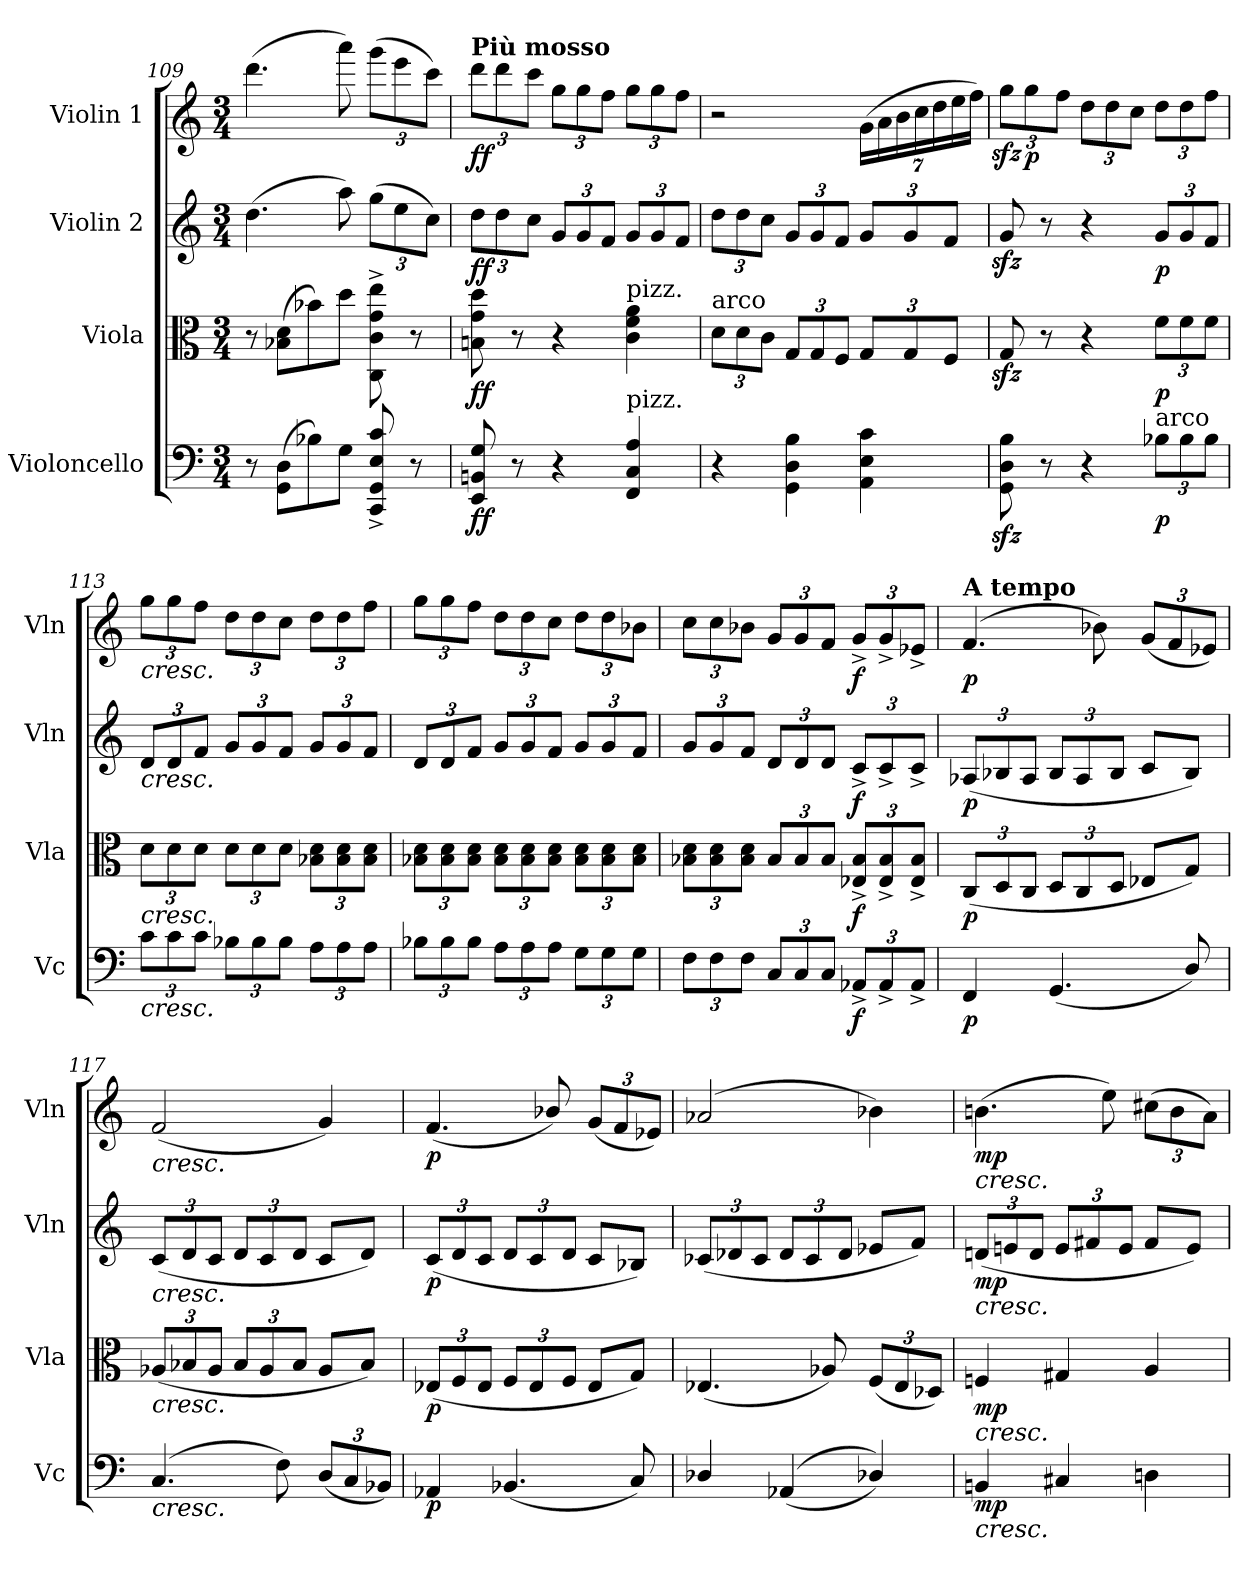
**kern	**dynam	**kern	**dynam	**kern	**dynam	**kern	**dynam
*part4	*part4	*part3	*part3	*part2	*part2	*part1	*part1
*staff4	*staff4	*staff3	*staff3	*staff2	*staff2	*staff1	*staff1
*I"Violoncello	*	*I"Viola	*	*I"Violin 2	*	*I"Violin 1	*
*I'Vc	*	*I'Vla	*	*I'Vln	*	*I'Vln	*
!!LO:LB:g=z
*clefF4	*	*clefC3	*	*clefG2	*	*clefG2	*
*k[]	*	*k[]	*	*k[]	*	*k[]	*
*M3/4	*	*M3/4	*	*M3/4	*	*M3/4	*
=109	=109	=109	=109	=109	=109	=109	=109
8r	.	8r	.	(4.dd\	.	(4.ddd\	.
(8GG\ 8D\L	.	(8B-X\ 8d\L	.	.	.	.	.
8B-X\)	.	8b-X\)	.	.	.	.	.
8G\J	.	8dd\J	.	8aa\)	.	8aaa\)	.
*	*	*	*	*Xbrackettup	*	*Xbrackettup	*
8CC/^ 8GG/^ 8E/^ 8c/^	.	8C\^ 8c\^ 8g\^ 8ee\^	.	(12gg\L	.	(12ggg\L	.
.	.	.	.	12ee\	.	12eee\	.
8r	.	8r	.	.	.	.	.
.	.	.	.	12cc\J)	.	12ccc\J)	.
=110	=110	=110	=110	=110	=110	=110	=110
!	!	!	!	!	!	!LO:TX:a:B:t=Più mosso	!
!	!LO:DY:b	!	!LO:DY:b	!	!LO:DY:b	!	!LO:DY:b
8EE/ 8BBn/ 8G/	ff	8Bn\ 8g\ 8dd\	ff	12dd\L	ff	12ddd\L	ff
.	.	.	.	12dd\	.	12ddd\	.
8r	.	8r	.	.	.	.	.
.	.	.	.	12cc\J	.	12ccc\J	.
4r	.	4r	.	12g/L	.	12gg\L	.
.	.	.	.	12g/	.	12gg\	.
.	.	.	.	12f/J	.	12ff\J	.
!	!	!LO:TX:a:t=pizz.	!	!	!	!	!
!LO:TX:a:t=pizz.	!	!	!	!	!	!	!
4FF/ 4C/ 4A/	.	4c\ 4f\ 4a\	.	12g/L	.	12gg\L	.
.	.	.	.	12g/	.	12gg\	.
.	.	.	.	12f/J	.	12ff\J	.
=111	=111	=111	=111	=111	=111	=111	=111
*	*	*Xbrackettup	*	*	*	*	*
!	!	!LO:TX:a:t=arco	!	!	!	!	!
4r	.	12d\L	.	12dd\L	.	2r	.
.	.	12d\	.	12dd\	.	.	.
.	.	12c\J	.	12cc\J	.	.	.
4GG\ 4D\ 4B\	.	12G/L	.	12g/L	.	.	.
.	.	12G/	.	12g/	.	.	.
.	.	12F/J	.	12f/J	.	.	.
4AA\ 4E\ 4c\	.	12G/L	.	12g/L	.	(28g\LL	.
.	.	.	.	.	.	28a\	.
.	.	.	.	.	.	28b\	.
.	.	12G/	.	12g/	.	.	.
.	.	.	.	.	.	28cc\	.
.	.	.	.	.	.	28dd\	.
.	.	12F/J	.	12f/J	.	.	.
.	.	.	.	.	.	28ee\	.
.	.	.	.	.	.	28ff\JJ)	.
!!LO:PB:g=z
=112	=112	=112	=112	=112	=112	=112	=112
8GG\zz< 8D\zz< 8B\zz<	.	8Gzz</	.	8gzz</	.	12ggzz<\L	.
!	!	!	!	!	!	!	!LO:DY:b
.	.	.	.	.	.	12gg\	p
8r	.	8r	.	8r	.	.	.
.	.	.	.	.	.	12ff\J	.
4r	.	4r	.	4r	.	12dd\L	.
.	.	.	.	.	.	12dd\	.
.	.	.	.	.	.	12cc\J	.
*Xbrackettup	*	*	*	*	*	*	*
!LO:TX:a:t=arco	!	!	!	!	!	!	!
!	!LO:DY:b	!	!LO:DY:b	!	!LO:DY:b	!	!
12B-X\L	p	12f\L	p	12g/L	p	12dd\L	.
12B-\	.	12f\	.	12g/	.	12dd\	.
12B-\J	.	12f\J	.	12f/J	.	12ff\J	.
=113	=113	=113	=113	=113	=113	=113	=113
!	!	!	!	!	!	!LO:TX:b:i:t=cresc.	!
!	!	!	!	!LO:TX:b:i:t=cresc.	!	!	!
!	!	!LO:TX:b:i:t=cresc.	!	!	!	!	!
!LO:TX:b:i:t=cresc.	!	!	!	!	!	!	!
12c\L	.	12d\L	.	12d/L	.	12gg\L	.
12c\	.	12d\	.	12d/	.	12gg\	.
12c\J	.	12d\J	.	12f/J	.	12ff\J	.
12B-X\L	.	12d\L	.	12g/L	.	12dd\L	.
12B-\	.	12d\	.	12g/	.	12dd\	.
12B-\J	.	12d\J	.	12f/J	.	12cc\J	.
12A\L	.	12B-X\ 12d\L	.	12g/L	.	12dd\L	.
12A\	.	12B-\ 12d\	.	12g/	.	12dd\	.
12A\J	.	12B-\ 12d\J	.	12f/J	.	12ff\J	.
=114	=114	=114	=114	=114	=114	=114	=114
12B-X\L	.	12B-X\ 12d\L	.	12d/L	.	12gg\L	.
12B-\	.	12B-\ 12d\	.	12d/	.	12gg\	.
12B-\J	.	12B-\ 12d\J	.	12f/J	.	12ff\J	.
12A\L	.	12B-\ 12d\L	.	12g/L	.	12dd\L	.
12A\	.	12B-\ 12d\	.	12g/	.	12dd\	.
12A\J	.	12B-\ 12d\J	.	12f/J	.	12cc\J	.
12G\L	.	12B-\ 12d\L	.	12g/L	.	12dd\L	.
12G\	.	12B-\ 12d\	.	12g/	.	12dd\	.
12G\J	.	12B-\ 12d\J	.	12f/J	.	12b-X\J	.
=115	=115	=115	=115	=115	=115	=115	=115
12F\L	.	12B-X\ 12d\L	.	12g/L	.	12cc\L	.
12F\	.	12B-\ 12d\	.	12g/	.	12cc\	.
12F\J	.	12B-\ 12d\J	.	12f/J	.	12b-X\J	.
12C/L	.	12B-/L	.	12d/L	.	12g/L	.
12C/	.	12B-/	.	12d/	.	12g/	.
12C/J	.	12B-/J	.	12d/J	.	12f/J	.
!	!LO:DY:b	!	!LO:DY:b	!	!LO:DY:b	!	!LO:DY:b
12AA-X^/L	f	12E-X/^ 12B-/^L	f	12c^/L	f	12g^/L	f
12AA-^/	.	12E-/^ 12B-/^	.	12c^/	.	12g^/	.
12AA-^/J	.	12E-/^ 12B-/^J	.	12c^/J	.	12e-X^/J	.
!!LO:LB:g=z
=116	=116	=116	=116	=116	=116	=116	=116
!	!	!	!	!	!	!LO:TX:a:B:t=A tempo	!
!	!LO:DY:b	!	!LO:DY:b	!	!LO:DY:b	!	!LO:DY:b
4FF/	p	(12C/L	p	(12A-X/L	p	(4.f/	p
.	.	12D/	.	12B-X/	.	.	.
.	.	12C/J	.	12A-/J	.	.	.
(4.GG/	.	12D/L	.	12B-/L	.	.	.
.	.	12C/	.	12A-/	.	.	.
.	.	.	.	.	.	8b-X\)	.
.	.	12D/J	.	12B-/J	.	.	.
.	.	8E-X/L	.	8c/L	.	(12g/L	.
.	.	.	.	.	.	12f/	.
8D/)	.	8G/J)	.	8B-/J)	.	.	.
.	.	.	.	.	.	12e-X/J)	.
=117	=117	=117	=117	=117	=117	=117	=117
!	!LO:HP:b	!	!LO:HP:b	!	!LO:HP:b	!	!LO:HP:b
(4.C/	<	(12A-X/L	<	(12c/L	<	(2f/	<
.	.	12B-X/	.	12d/	.	.	.
.	.	12A-/J	.	12c/J	.	.	.
.	.	12B-/L	.	12d/L	.	.	.
.	.	12A-/	.	12c/	.	.	.
8F\)	.	.	.	.	.	.	.
.	.	12B-/J	.	12d/J	.	.	.
(12D/L	.	8A-/L	.	8c/L	.	4g/)	.
12C/	.	.	.	.	.	.	.
.	.	8B-/J)	.	8d/J)	.	.	.
12BB-X/J)	.	.	.	.	.	.	.
=118	=118	=118	=118	=118	=118	=118	=118
!	!LO:DY:b	!	!LO:DY:b	!	!LO:DY:b	!	!LO:DY:b
4AA-X/	p	(12E-X/L	p	(12c/L	p	(4.f/	p
.	.	12F/	.	12d/	.	.	.
.	.	12E-/J	.	12c/J	.	.	.
(4.BB-X/	.	12F/L	.	12d/L	.	.	.
.	.	12E-/	.	12c/	.	.	.
.	.	.	.	.	.	8b-X/)	.
.	.	12F/J	.	12d/J	.	.	.
.	.	8E-/L	.	8c/L	.	(12g/L	.
.	.	.	.	.	.	12f/	.
8C/)	.	8G/J)	.	8B-X/J)	.	.	.
.	.	.	.	.	.	12e-X/J)	.
=119	=119	=119	=119	=119	=119	=119	=119
4D-X/	.	(4.E-X/	.	(12c-X/L	.	(2a-X/	.
.	.	.	.	12d-X/	.	.	.
.	.	.	.	12c-/J	.	.	.
((4AA-X/	.	.	.	12d-/L	.	.	.
.	.	.	.	12c-/	.	.	.
.	.	8A-X/)	.	.	.	.	.
.	.	.	.	12d-/J	.	.	.
4D-X/))	.	(12F/L	.	8e-X/L	.	4b-X\)	.
.	.	12E-/	.	.	.	.	.
.	.	.	.	8f/J)	.	.	.
.	.	12D-X/J)	.	.	.	.	.
.	[	.	[	.	[	.	[
!!LO:LB:g=z
=120	=120	=120	=120	=120	=120	=120	=120
!	!	!	!	!	!	!LO:TX:b:i:t=cresc.	!
!	!	!	!	!LO:TX:b:i:t=cresc.	!	!	!
!	!	!LO:TX:b:i:t=cresc.	!	!	!	!	!
!LO:TX:b:i:t=cresc.	!	!	!	!	!	!	!
!	!LO:DY:b	!	!LO:DY:b	!	!LO:DY:b	!	!LO:DY:b
4BBn/	mp	4Fn/	mp	(12dn/L	mp	(4.bn\	mp
.	.	.	.	12en/	.	.	.
.	.	.	.	12d/J	.	.	.
4C#X/	.	4G#X/	.	12e/L	.	.	.
.	.	.	.	12f#X/	.	.	.
.	.	.	.	.	.	8ee\)	.
.	.	.	.	12e/J	.	.	.
4Dn\	.	4A/	.	8f#/L	.	(12cc#X\L	.
.	.	.	.	.	.	12b\	.
.	.	.	.	8e/J)	.	.	.
.	.	.	.	.	.	12a\J)	.
=	=	=	=	=	=	=	=
*-	*-	*-	*-	*-	*-	*-	*-
